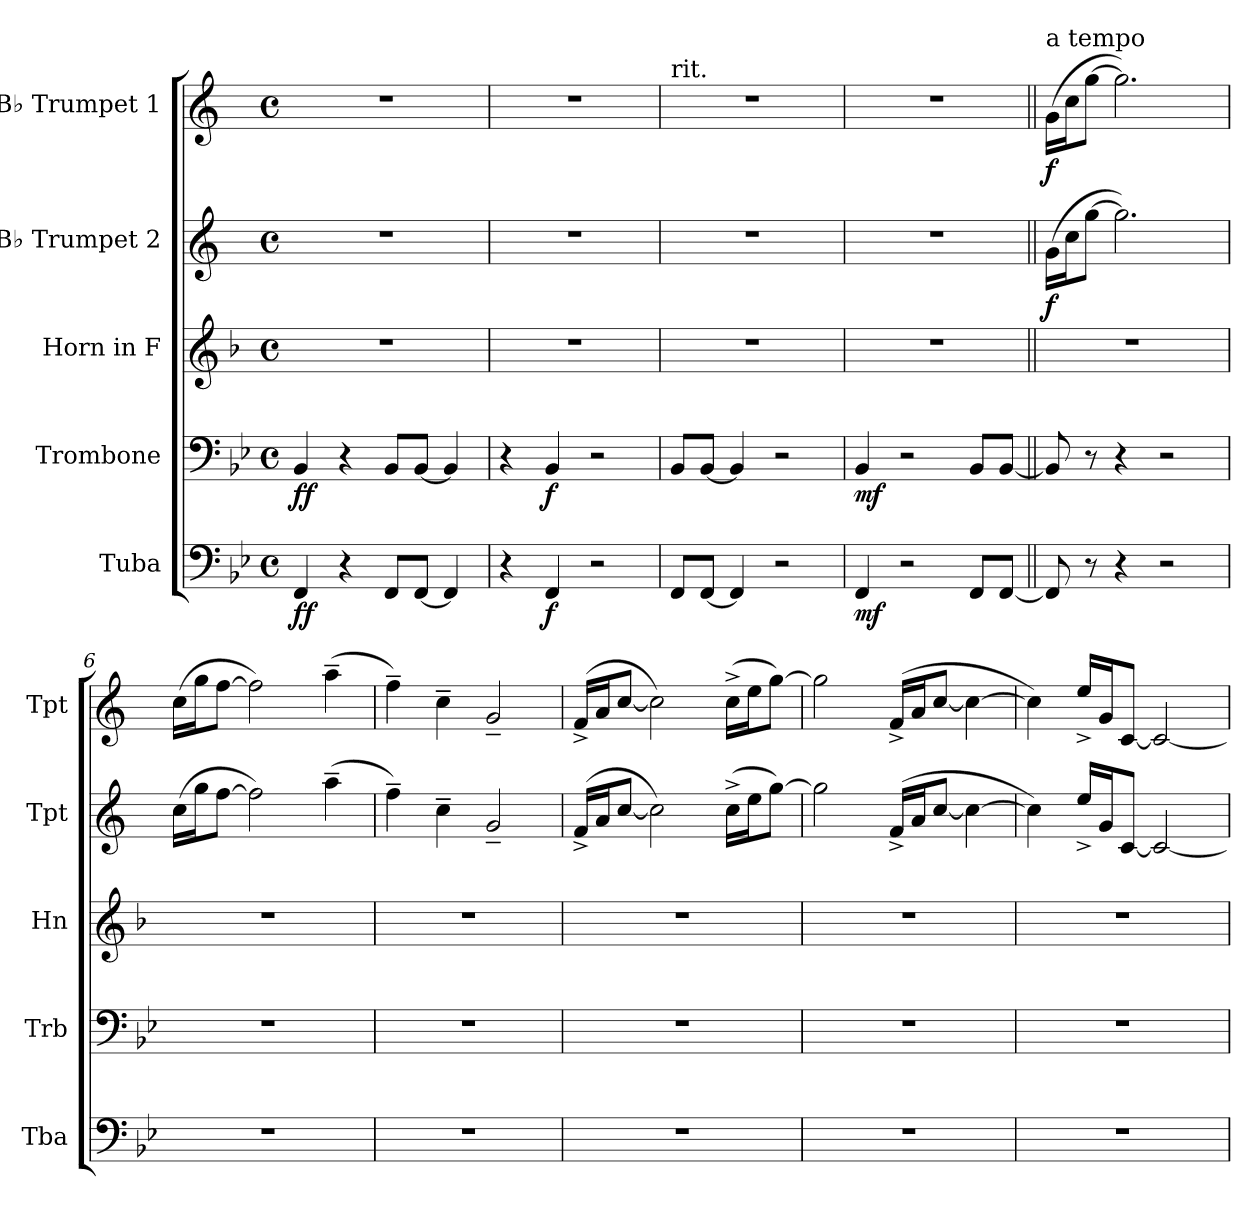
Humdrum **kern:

**kern	**dynam	**kern	**dynam	**kern	**kern	**dynam	**kern	**dynam
*part5	*part5	*part4	*part4	*part3	*part2	*part2	*part1	*part1
*staff5	*staff5	*staff4	*staff4	*staff3	*staff2	*staff2	*staff1	*staff1
*I"Tuba	*	*I"Trombone	*	*I"Horn in F	*I"B♭ Trumpet 2	*	*I"B♭ Trumpet 1	*
*I'Tba	*	*I'Trb	*	*I'Hn	*I'Tpt	*	*I'Tpt	*
*clefF4	*	*clefF4	*	*clefG2	*clefG2	*	*clefG2	*
*	*	*	*	*ITrd4c7	*ITrd1c2	*	*ITrd1c2	*
*k[b-e-]	*	*k[b-e-]	*	*k[b-e-]	*k[b-e-]	*	*k[b-e-]	*
*M4/4	*	*M4/4	*	*M4/4	*M4/4	*	*M4/4	*
*met(c)	*	*met(c)	*	*met(c)	*met(c)	*	*met(c)	*
*MM52	*	*MM52	*	*MM52	*MM52	*	*MM52	*
=1	=1	=1	=1	=1	=1	=1	=1	=1
!	!LO:DY:b	!	!LO:DY:b	!	!	!	!	!
4FF/	ff	4BB-/	ff	1r	1r	.	1r	.
4r	.	4r	.	.	.	.	.	.
8FF/L	.	8BB-/L	.	.	.	.	.	.
[8FF/J	.	[8BB-/J	.	.	.	.	.	.
4FF/]	.	4BB-/]	.	.	.	.	.	.
=2	=2	=2	=2	=2	=2	=2	=2	=2
4r	.	4r	.	1r	1r	.	1r	.
!	!LO:DY:b	!	!LO:DY:b	!	!	!	!	!
4FF/	f	4BB-/	f	.	.	.	.	.
2r	.	2r	.	.	.	.	.	.
=3	=3	=3	=3	=3	=3	=3	=3	=3
!	!	!	!	!	!	!	!LO:TX:a:t=rit.	!
8FF/L	.	8BB-/L	.	1r	1r	.	1r	.
[8FF/J	.	[8BB-/J	.	.	.	.	.	.
4FF/]	.	4BB-/]	.	.	.	.	.	.
2r	.	2r	.	.	.	.	.	.
=4	=4	=4	=4	=4	=4	=4	=4	=4
!	!LO:DY:b	!	!LO:DY:b	!	!	!	!	!
4FF/	mf	4BB-/	mf	1r	1r	.	1r	.
2r	.	2r	.	.	.	.	.	.
8FF/L	.	8BB-/L	.	.	.	.	.	.
[8FF/J	.	[8BB-/J	.	.	.	.	.	.
=5||	=5||	=5||	=5||	=5||	=5||	=5||	=5||	=5||
!	!	!	!	!	!	!	!LO:TX:a:t=a tempo	!
!	!	!	!	!	!	!LO:DY:b	!	!LO:DY:b
8FF/]	.	8BB-/]	.	1r	(16f\LL	f	(16f\LL	f
.	.	.	.	.	16b-\J	.	16b-\J	.
8r	.	8r	.	.	[8ff\J	.	[8ff\J	.
4r	.	4r	.	.	2.ff\])	.	2.ff\])	.
2r	.	2r	.	.	.	.	.	.
=6	=6	=6	=6	=6	=6	=6	=6	=6
1r	.	1r	.	1r	(16b-\LL	.	(16b-\LL	.
.	.	.	.	.	16ff\J	.	16ff\J	.
.	.	.	.	.	[8ee-\J	.	[8ee-\J	.
.	.	.	.	.	2ee-\])	.	2ee-\])	.
.	.	.	.	.	(4gg~\	.	(4gg~\	.
=7	=7	=7	=7	=7	=7	=7	=7	=7
1r	.	1r	.	1r	4ee-~\)	.	4ee-~\)	.
.	.	.	.	.	4b-~\	.	4b-~\	.
.	.	.	.	.	2f~/	.	2f~/	.
!!LO:LB:g=z
=8	=8	=8	=8	=8	=8	=8	=8	=8
1r	.	1r	.	1r	(16e-^/LL	.	(16e-^/LL	.
.	.	.	.	.	16g/J	.	16g/J	.
.	.	.	.	.	[8b-/J	.	[8b-/J	.
.	.	.	.	.	2b-\])	.	2b-\])	.
.	.	.	.	.	(16b-^\LL	.	(16b-^\LL	.
.	.	.	.	.	16dd\J	.	16dd\J	.
.	.	.	.	.	[8ff\J)	.	[8ff\J)	.
=9	=9	=9	=9	=9	=9	=9	=9	=9
1r	.	1r	.	1r	2ff\]	.	2ff\]	.
.	.	.	.	.	(16e-^/LL	.	(16e-^/LL	.
.	.	.	.	.	16g/J	.	16g/J	.
.	.	.	.	.	[8b-/J	.	[8b-/J	.
.	.	.	.	.	4b-\_	.	4b-\_	.
=10	=10	=10	=10	=10	=10	=10	=10	=10
1r	.	1r	.	1r	4b-\])	.	4b-\])	.
.	.	.	.	.	16dd^/LL	.	16dd^/LL	.
.	.	.	.	.	16f/J	.	16f/J	.
.	.	.	.	.	[8B-/J	.	[8B-/J	.
.	.	.	.	.	2B-/_	.	2B-/_	.
=	=	=	=	=	=	=	=	=
*-	*-	*-	*-	*-	*-	*-	*-	*-
